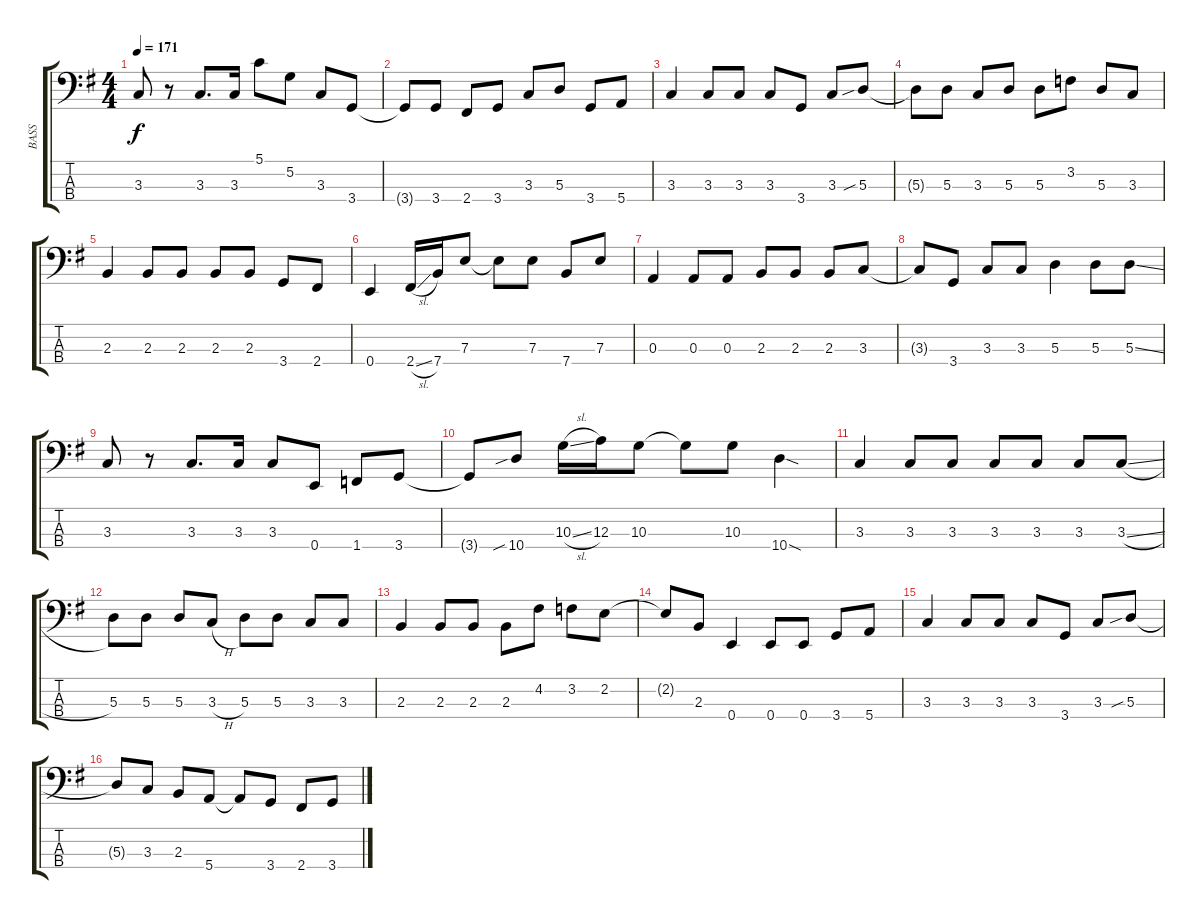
\track ("BASS" "BASS") {instrument electricbassfinger}
\staff {score tabs}
\tuning (G2 D2 A1 E1) {hide}
\ts (4 4)
\tempo 171
\clef f4
\ks g
3.3.8{dy f} r.8 3.3.8{d} 3.3.16 5.1.8 5.2.8 3.3.8 3.4.8 |
3.4{t}.8 3.4.8 2.4.8 3.4.8 3.3.8 5.3.8 3.4.8 5.4.8 |
3.3.4 3.3.8 3.3.8 3.3.8 3.4.8 3.3.8 5.3{sib}.8 |
5.3{t}.8 5.3.8 3.3.8 5.3.8 5.3.8 3.2.8 5.3.8 3.3.8 |
2.3.4 2.3.8 2.3.8 2.3.8 2.3.8 3.4.8 2.4.8 |
0.4.4 2.4{sl}.16 7.4.16 7.3.8 7.3{t}.8 7.3.8 7.4.8 7.3.8 |
0.3.4 0.3.8 0.3.8 2.3.8 2.3.8 2.3.8 3.3.8 |
3.3{t}.8 3.4.8 3.3.8 3.3.8 5.3.4 5.3.8 5.3{ss}.8 |
3.3.8 r.8 3.3.8{d} 3.3.16 3.3.8 0.4.8 1.4.8 3.4.8 |
3.4{t}.8 10.4{sib}.8 10.3{sl}.16 12.3.16 10.3.8 10.3{t}.8 10.3.8 10.4{sod}.4 |
3.3.4 3.3.8 3.3.8 3.3.8 3.3.8 3.3.8 3.3{sl}.8 |
5.3.8 5.3.8 5.3.8 3.3{h}.8 5.3.8 5.3.8 3.3.8 3.3.8 |
2.3.4 2.3.8 2.3.8 2.3.8 4.2.8 3.2.8 2.2.8 |
2.2{t}.8 2.3.8 0.4.4 0.4.8 0.4.8 3.4.8 5.4.8 |
3.3.4 3.3.8 3.3.8 3.3.8 3.4.8 3.3.8 5.3{sib}.8 |
5.3{t}.8 3.3.8 2.3.8 5.4.8 5.4{t}.8 3.4.8 2.4.8 3.4.8
